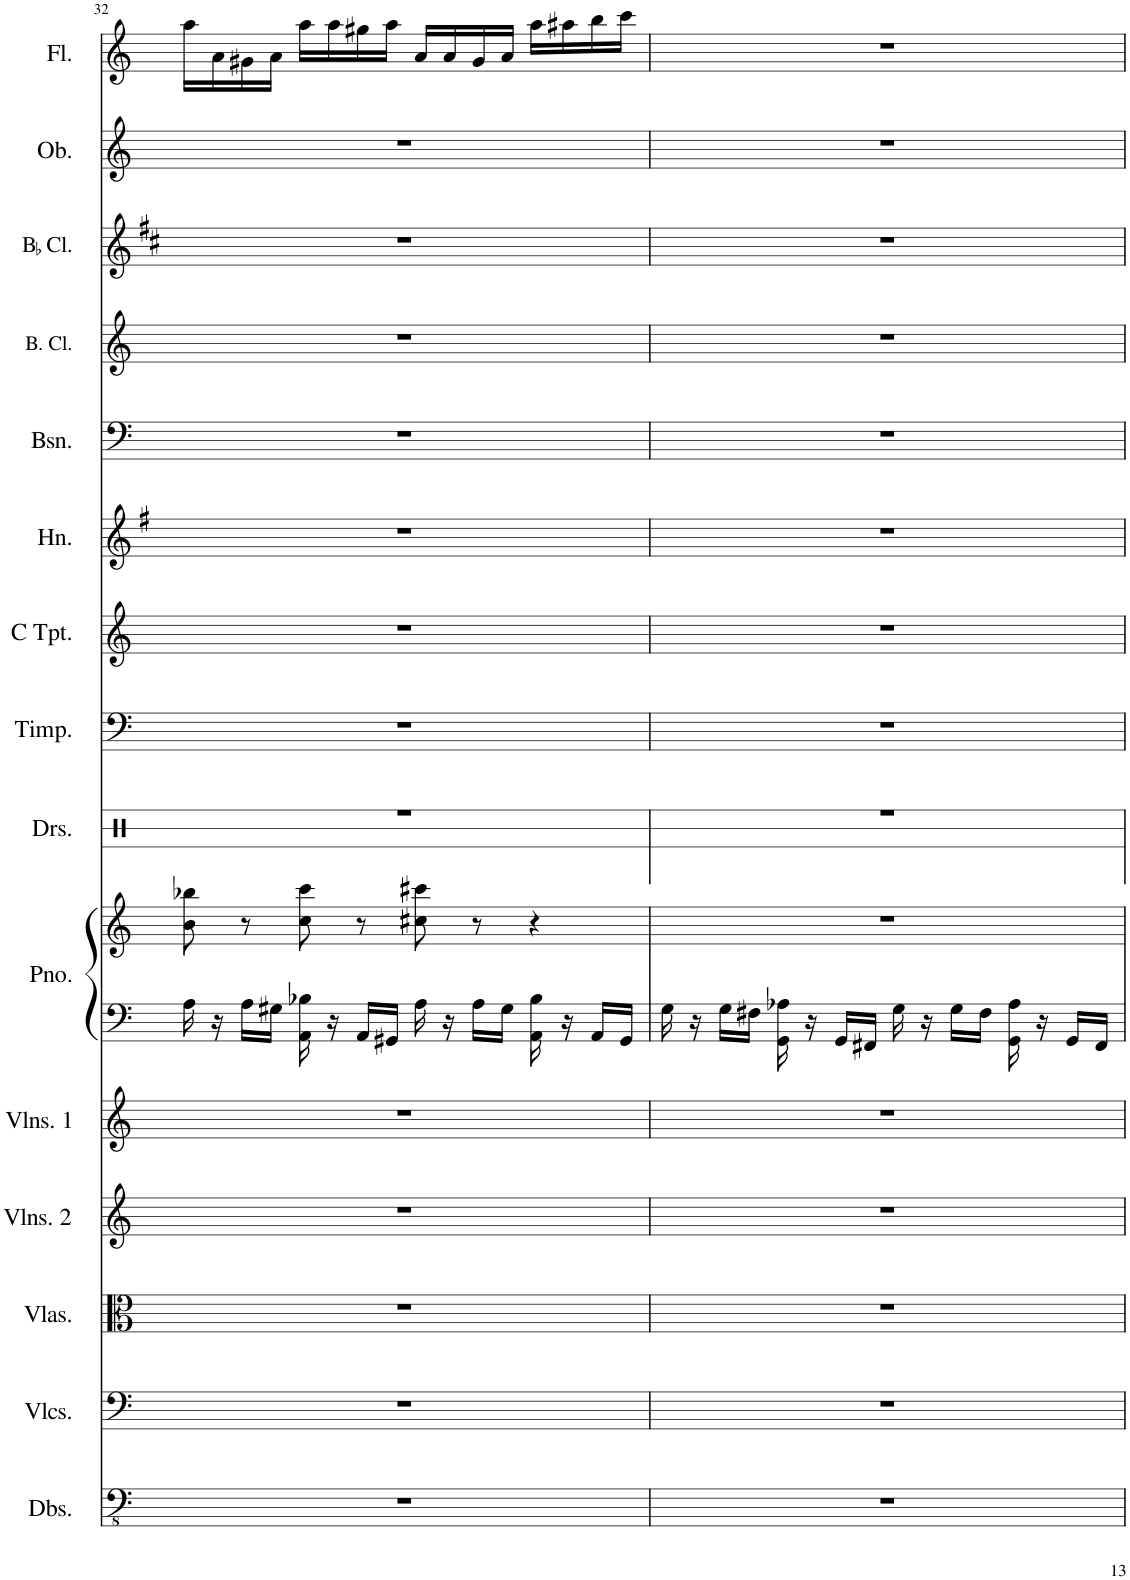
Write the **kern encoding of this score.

**kern	**kern	**kern	**kern	**kern	**kern	**kern	**kern	**kern	**kern	**kern	**kern	**kern	**kern	**kern	**kern
*part15	*part14	*part13	*part12	*part11	*part10	*part10	*part9	*part8	*part7	*part6	*part5	*part4	*part3	*part2	*part1
*staff16	*staff15	*staff14	*staff13	*staff12	*staff11	*staff10	*staff9	*staff8	*staff7	*staff6	*staff5	*staff4	*staff3	*staff2	*staff1
*I"Double Basses	*I"Violoncellos	*I"Violas	*I"Violins 2	*I"Violins 1	*I"Piano	*	*I"Drumset	*I"Timpani	*I"C Trumpet	*I"Horn	*I"Bassoon	*I"Bass Clarinet	*I"BaccidentalFlat Clarinet	*I"Oboe	*I"Flute
*I'Dbs.	*I'Vlcs.	*I'Vlas.	*I'Vlns. 2	*I'Vlns. 1	*I'Pno.	*	*I'Drs.	*I'Timp.	*I'C Tpt.	*I'Hn.	*I'Bsn.	*I'B. Cl.	*I'BaccidentalFlat Cl.	*I'Ob.	*I'Fl.
!!LO:PB:g=z
*clefFv4	*clefF4	*clefC3	*clefG2	*clefG2	*clefF4	*clefG2	*clefX	*clefF4	*clefG2	*clefG2	*clefF4	*clefG2	*clefG2	*clefG2	*clefG2
*	*	*	*	*	*	*	*	*	*	*Trd4c7	*	*Trd8c14	*Trd1c2	*	*
*k[]	*k[]	*k[]	*k[]	*k[]	*k[]	*k[]	*k[]	*k[]	*k[]	*k[f#]	*k[]	*k[]	*k[f#c#]	*k[]	*k[]
*M4/4	*M4/4	*M4/4	*M4/4	*M4/4	*M4/4	*M4/4	*M4/4	*M4/4	*M4/4	*M4/4	*M4/4	*M4/4	*M4/4	*M4/4	*M4/4
=32	=32	=32	=32	=32	=32	=32	=32	=32	=32	=32	=32	=32	=32	=32	=32
1r	1r	1r	1r	1r	16A\	8b\ 8bb-X\	1r	1r	1r	1r	1r	1r	1r	1r	16aa\LL
.	.	.	.	.	16r	.	.	.	.	.	.	.	.	.	16a\
.	.	.	.	.	16A\LL	8r	.	.	.	.	.	.	.	.	16g#X\
.	.	.	.	.	16G#X\JJ	.	.	.	.	.	.	.	.	.	16a\JJ
.	.	.	.	.	16AA\ 16B-X\	8cc\ 8ccc\	.	.	.	.	.	.	.	.	16aa\LL
.	.	.	.	.	16r	.	.	.	.	.	.	.	.	.	16aa\
.	.	.	.	.	16AA/LL	8r	.	.	.	.	.	.	.	.	16gg#X\
.	.	.	.	.	16GG#X/JJ	.	.	.	.	.	.	.	.	.	16aa\JJ
.	.	.	.	.	16A\	8cc#X\ 8ccc#X\	.	.	.	.	.	.	.	.	16a/LL
.	.	.	.	.	16r	.	.	.	.	.	.	.	.	.	16a/
.	.	.	.	.	16A\LL	8r	.	.	.	.	.	.	.	.	16g#/
.	.	.	.	.	16G#\JJ	.	.	.	.	.	.	.	.	.	16a/JJ
.	.	.	.	.	16AA\ 16B-\	4r	.	.	.	.	.	.	.	.	16aa\LL
.	.	.	.	.	16r	.	.	.	.	.	.	.	.	.	16aa#X\
.	.	.	.	.	16AA/LL	.	.	.	.	.	.	.	.	.	16bb\
.	.	.	.	.	16GG#/JJ	.	.	.	.	.	.	.	.	.	16ccc\JJ
=33	=33	=33	=33	=33	=33	=33	=33	=33	=33	=33	=33	=33	=33	=33	=33
1r	1r	1r	1r	1r	16G\	1r	1r	1r	1r	1r	1r	1r	1r	1r	1r
.	.	.	.	.	16r	.	.	.	.	.	.	.	.	.	.
.	.	.	.	.	16G\LL	.	.	.	.	.	.	.	.	.	.
.	.	.	.	.	16F#X\JJ	.	.	.	.	.	.	.	.	.	.
.	.	.	.	.	16GG\ 16A-X\	.	.	.	.	.	.	.	.	.	.
.	.	.	.	.	16r	.	.	.	.	.	.	.	.	.	.
.	.	.	.	.	16GG/LL	.	.	.	.	.	.	.	.	.	.
.	.	.	.	.	16FF#X/JJ	.	.	.	.	.	.	.	.	.	.
.	.	.	.	.	16G\	.	.	.	.	.	.	.	.	.	.
.	.	.	.	.	16r	.	.	.	.	.	.	.	.	.	.
.	.	.	.	.	16G\LL	.	.	.	.	.	.	.	.	.	.
.	.	.	.	.	16F#\JJ	.	.	.	.	.	.	.	.	.	.
.	.	.	.	.	16GG\ 16A-\	.	.	.	.	.	.	.	.	.	.
.	.	.	.	.	16r	.	.	.	.	.	.	.	.	.	.
.	.	.	.	.	16GG/LL	.	.	.	.	.	.	.	.	.	.
.	.	.	.	.	16FF#/JJ	.	.	.	.	.	.	.	.	.	.
=	=	=	=	=	=	=	=	=	=	=	=	=	=	=	=
*-	*-	*-	*-	*-	*-	*-	*-	*-	*-	*-	*-	*-	*-	*-	*-
